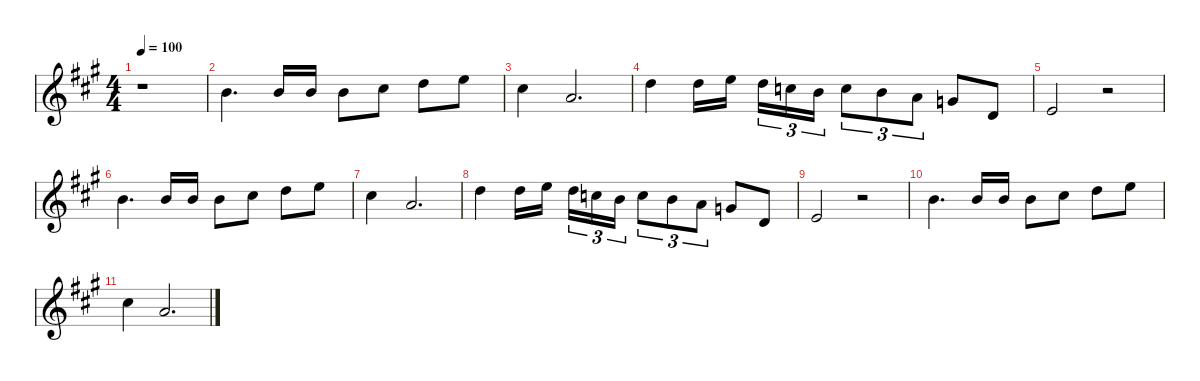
\defaultSystemsLayout 4
\hideDynamics
\bracketExtendMode nobrackets
\singleTrackTrackNamePolicy hidden
\multiTrackTrackNamePolicy hidden
\otherSystemsTrackNameOrientation horizontal
\track ("Bb Clarinet" "clar.") {instrument clarinet}
\staff {score}
\tuning (E4 B3 G3 D3 A2 E2)
\ts (4 4)
\tempo 100
\clef g2
\ks a
r.1{dy f beam Down} |
7.1{acc forcenatural}.4{d beam Down} 7.1{acc forcenatural}.16{beam Up} 7.1{acc forcenatural}.16{beam Up} 7.1{acc forcenatural}.8{beam Down} 9.1{acc #}.8{beam Down} 10.1{acc forcenatural}.8{beam Down} 12.1{acc forcenatural}.8{beam Down} |
9.1{acc #}.4{beam Down} 5.1{acc forcenatural}.2{d beam Up} |
10.1{acc forcenatural}.4{beam Down} 10.1{acc forcenatural}.16{beam Down} 12.1{acc forcenatural}.16{beam Down} 10.1{acc forcenatural}.16{tu (3 2) beam Down} 8.1{acc forcenatural}.16{tu (3 2) beam Down} 7.1{acc forcenatural}.16{tu (3 2) beam Down} 8.1{acc forcenatural}.8{tu (3 2) beam Down} 7.1{acc forcenatural}.8{tu (3 2) beam Down} 5.1{acc forcenatural}.8{tu (3 2) beam Down} 3.1{acc forcenatural}.8{beam Up} 3.2{acc forcenatural}.8{beam Up} |
0.1{acc forcenatural}.2{beam Up} r.2{beam Up} |
7.1{acc forcenatural}.4{d beam Down} 7.1{acc forcenatural}.16{beam Up} 7.1{acc forcenatural}.16{beam Up} 7.1{acc forcenatural}.8{beam Down} 9.1{acc #}.8{beam Down} 10.1{acc forcenatural}.8{beam Down} 12.1{acc forcenatural}.8{beam Down} |
9.1{acc #}.4{beam Down} 5.1{acc forcenatural}.2{d beam Up} |
10.1{acc forcenatural}.4{beam Down} 10.1{acc forcenatural}.16{beam Down} 12.1{acc forcenatural}.16{beam Down} 10.1{acc forcenatural}.16{tu (3 2) beam Down} 8.1{acc forcenatural}.16{tu (3 2) beam Down} 7.1{acc forcenatural}.16{tu (3 2) beam Down} 8.1{acc forcenatural}.8{tu (3 2) beam Down} 7.1{acc forcenatural}.8{tu (3 2) beam Down} 5.1{acc forcenatural}.8{tu (3 2) beam Down} 3.1{acc forcenatural}.8{beam Up} 3.2{acc forcenatural}.8{beam Up} |
0.1{acc forcenatural}.2{beam Up} r.2{beam Up} |
7.1{acc forcenatural}.4{d beam Down} 7.1{acc forcenatural}.16{beam Up} 7.1{acc forcenatural}.16{beam Up} 7.1{acc forcenatural}.8{beam Down} 9.1{acc #}.8{beam Down} 10.1{acc forcenatural}.8{beam Down} 12.1{acc forcenatural}.8{beam Down} |
9.1{acc #}.4{beam Down} 5.1{acc forcenatural}.2{d beam Up}
